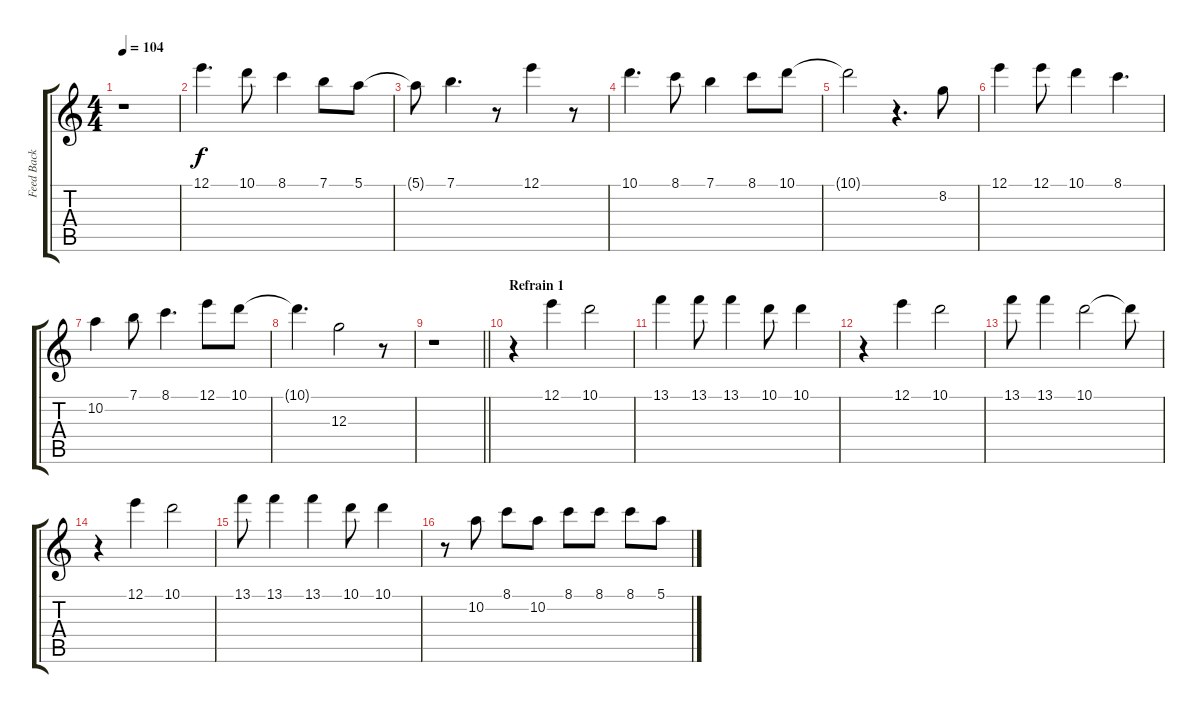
\track ("Feed Back /idem guitare" "Feed Back ") {instrument guitarharmonics}
\staff {score tabs}
\tuning (E4 B3 G3 D3 A2 E2) {hide}
\ts (4 4)
\tempo 104
\clef g2
\ks c
r.1{dy f} |
12.1.4{d} 10.1.8 8.1.4 7.1.8 5.1.8 |
5.1{t}.8 7.1.4{d} r.8 12.1.4 r.8 |
10.1.4{d} 8.1.8 7.1.4 8.1.8 10.1.8 |
10.1{t}.2 r.4{d} 8.2.8 |
12.1.4 12.1.8 10.1.4 8.1.4{d} |
10.2.4 7.1.8 8.1.4{d} 12.1.8 10.1.8 |
10.1{t}.4{d} 12.3.2 r.8 |
\barLineRight lightlight
r.1 |
\section ("" "Refrain 1")
r.4 12.1.4 10.1.2 |
13.1.4 13.1.8 13.1.4 10.1.8 10.1.4 |
r.4 12.1.4 10.1.2 |
13.1.8 13.1.4 10.1.2 10.1{t}.8 |
r.4 12.1.4 10.1.2 |
13.1.8 13.1.4 13.1.4 10.1.8 10.1.4 |
r.8 10.2.8 8.1.8 10.2.8 8.1.8 8.1.8 8.1.8 5.1.8
